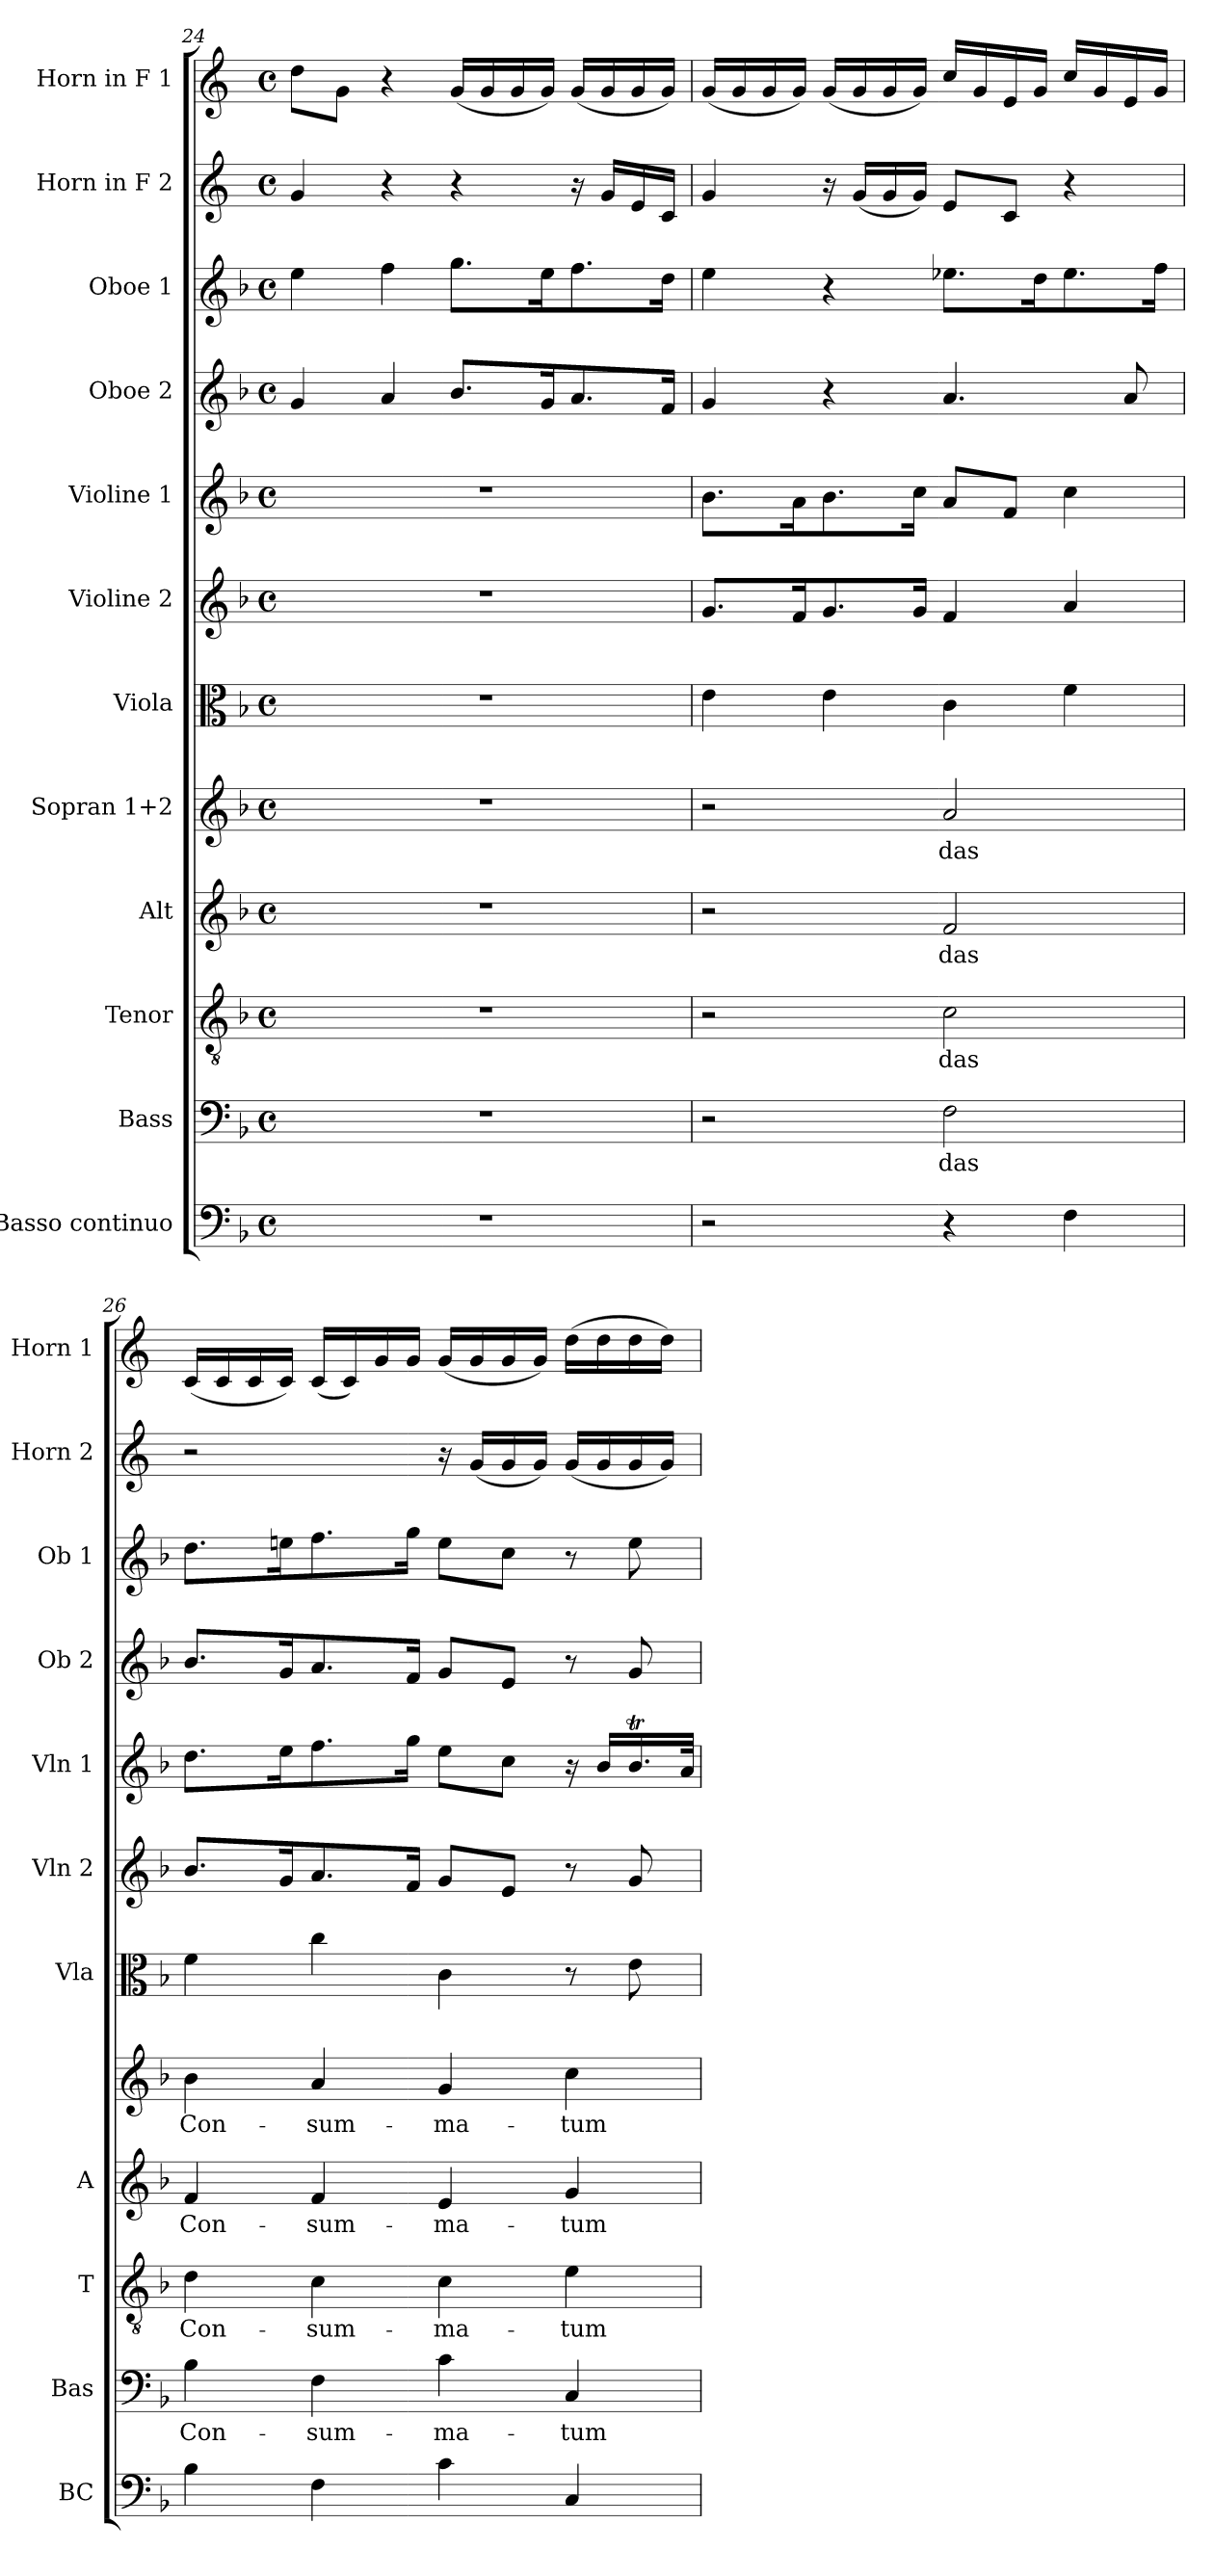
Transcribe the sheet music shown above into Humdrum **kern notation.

**kern	**kern	**text	**kern	**text	**kern	**text	**kern	**text	**kern	**kern	**kern	**kern	**kern	**kern	**kern
*part12	*part11	*part11	*part10	*part10	*part9	*part9	*part8	*part8	*part7	*part6	*part5	*part4	*part3	*part2	*part1
*staff12	*staff11	*staff11	*staff10	*staff10	*staff9	*staff9	*staff8	*staff8	*staff7	*staff6	*staff5	*staff4	*staff3	*staff2	*staff1
*I"Basso continuo	*I"Bass	*	*I"Tenor	*	*I"Alt	*	*I"Sopran 1+2	*	*I"Viola	*I"Violine 2	*I"Violine 1	*I"Oboe 2	*I"Oboe 1	*I"Horn in F 2	*I"Horn in F 1
*I'BC	*I'Bas	*	*I'T	*	*I'A	*	*	*	*I'Vla	*I'Vln 2	*I'Vln 1	*I'Ob 2	*I'Ob 1	*I'Horn 2	*I'Horn 1
*clefF4	*clefF4	*	*clefGv2	*	*clefG2	*	*clefG2	*	*clefC3	*clefG2	*clefG2	*clefG2	*clefG2	*clefG2	*clefG2
*ITrd7c12	*	*	*	*	*	*	*	*	*	*	*	*	*	*ITrd4c7	*ITrd4c7
*k[b-]	*k[b-]	*	*k[b-]	*	*k[b-]	*	*k[b-]	*	*k[b-]	*k[b-]	*k[b-]	*k[b-]	*k[b-]	*k[b-]	*k[b-]
*M4/4	*M4/4	*	*M4/4	*	*M4/4	*	*M4/4	*	*M4/4	*M4/4	*M4/4	*M4/4	*M4/4	*M4/4	*M4/4
*met(c)	*met(c)	*	*met(c)	*	*met(c)	*	*met(c)	*	*met(c)	*met(c)	*met(c)	*met(c)	*met(c)	*met(c)	*met(c)
=24	=24	=24	=24	=24	=24	=24	=24	=24	=24	=24	=24	=24	=24	=24	=24
1r	1r	.	1r	.	1r	.	1r	.	1r	1r	1r	4g/	4ee\	4c/	8g\L
.	.	.	.	.	.	.	.	.	.	.	.	.	.	.	8c\J
.	.	.	.	.	.	.	.	.	.	.	.	4a/	4ff\	4r	4r
.	.	.	.	.	.	.	.	.	.	.	.	8.b-i/L	8.gg\L	4r	(<16c/LL
.	.	.	.	.	.	.	.	.	.	.	.	.	.	.	16c/
.	.	.	.	.	.	.	.	.	.	.	.	.	.	.	16c/
.	.	.	.	.	.	.	.	.	.	.	.	16g/K	16ee\K	.	16c/JJ)
.	.	.	.	.	.	.	.	.	.	.	.	8.a/	8.ff\	16r	(<16c/LL
.	.	.	.	.	.	.	.	.	.	.	.	.	.	16c/LL	16c/
.	.	.	.	.	.	.	.	.	.	.	.	.	.	16A/	16c/
.	.	.	.	.	.	.	.	.	.	.	.	16f/Jk	16dd\Jk	16F/JJ	16c/JJ)
!!LO:PB:g=z
=25	=25	=25	=25	=25	=25	=25	=25	=25	=25	=25	=25	=25	=25	=25	=25
2r	2r	.	2r	.	2r	.	2r	.	4e\	8.g/L	8.b-\L	4g/	4ee\	4c/	(<16c/LL
.	.	.	.	.	.	.	.	.	.	.	.	.	.	.	16c/
.	.	.	.	.	.	.	.	.	.	.	.	.	.	.	16c/
.	.	.	.	.	.	.	.	.	.	16f/K	16a\K	.	.	.	16c/JJ)
.	.	.	.	.	.	.	.	.	4e\	8.g/	8.b-\	4r	4r	16r	(<16c/LL
.	.	.	.	.	.	.	.	.	.	.	.	.	.	(<16c/LL	16c/
.	.	.	.	.	.	.	.	.	.	.	.	.	.	16c/	16c/
.	.	.	.	.	.	.	.	.	.	16g/Jk	16cc\Jk	.	.	16c/JJ)	16c/JJ)
!	!	!LO:LY:b	!	!LO:LY:b	!	!LO:LY:b	!	!LO:LY:b	!	!	!	!	!	!	!
4r	2F\	das	2c\	das	2f/	das	2a/	das	4c\	4f/	8a/L	4.a/	8.ee-X\L	8A/L	16f/LL
.	.	.	.	.	.	.	.	.	.	.	.	.	.	.	16c/
.	.	.	.	.	.	.	.	.	.	.	8f/J	.	.	8F/J	16A/
.	.	.	.	.	.	.	.	.	.	.	.	.	16dd\K	.	16c/JJ
4FF\	.	.	.	.	.	.	.	.	4f\	4a/	4cc\	.	8.ee-\	4r	16f/LL
.	.	.	.	.	.	.	.	.	.	.	.	.	.	.	16c/
.	.	.	.	.	.	.	.	.	.	.	.	8a/	.	.	16A/
.	.	.	.	.	.	.	.	.	.	.	.	.	16ff\Jk	.	16c/JJ
=26	=26	=26	=26	=26	=26	=26	=26	=26	=26	=26	=26	=26	=26	=26	=26
!	!	!LO:LY:b	!	!LO:LY:b	!	!LO:LY:b	!	!LO:LY:b	!	!	!	!	!	!	!
4BB-\	4B-\	Con-	4d\	Con-	4f/	Con-	4b-\	Con-	4f\	8.b-/L	8.dd\L	8.b-/L	8.dd\L	2r	(<16F/LL
.	.	.	.	.	.	.	.	.	.	.	.	.	.	.	16F/
.	.	.	.	.	.	.	.	.	.	.	.	.	.	.	16F/
.	.	.	.	.	.	.	.	.	.	16g/K	16ee\K	16g/K	16eeni\K	.	16F/JJ)
!	!	!LO:LY:b	!	!LO:LY:b	!	!LO:LY:b	!	!LO:LY:b	!	!	!	!	!	!	!
4FF\	4F\	-sum-	4c\	-sum-	4f/	-sum-	4a/	-sum-	4cc\	8.a/	8.ff\	8.a/	8.ff\	.	(<16F/LL
.	.	.	.	.	.	.	.	.	.	.	.	.	.	.	16F/)
.	.	.	.	.	.	.	.	.	.	.	.	.	.	.	16c/
.	.	.	.	.	.	.	.	.	.	16f/Jk	16gg\Jk	16f/Jk	16gg\Jk	.	16c/JJ
!	!	!LO:LY:b	!	!LO:LY:b	!	!LO:LY:b	!	!LO:LY:b	!	!	!	!	!	!	!
4C\	4c\	-ma-	4c\	-ma-	4e/	-ma-	4g/	-ma-	4c\	8g/L	8ee\L	8g/L	8ee\L	16r	(<16c/LL
.	.	.	.	.	.	.	.	.	.	.	.	.	.	(<16c/LL	16c/
.	.	.	.	.	.	.	.	.	.	8e/J	8cc\J	8e/J	8cc\J	16c/	16c/
.	.	.	.	.	.	.	.	.	.	.	.	.	.	16c/JJ)	16c/JJ)
!	!	!LO:LY:b	!	!LO:LY:b	!	!LO:LY:b	!	!LO:LY:b	!	!	!	!	!	!	!
4CC/	4C/	-tum	4e\	-tum	4g/	-tum	4cc\	-tum	8r	8r	16r	8r	8r	(<16c/LL	(>16g\LL
.	.	.	.	.	.	.	.	.	.	.	16b-/LL	.	.	16c/	16g\
.	.	.	.	.	.	.	.	.	8e\	8g/	16.b-T/	8g/	8ee\	16c/	16g\
.	.	.	.	.	.	.	.	.	.	.	.	.	.	16c/JJ)	16g\JJ)
.	.	.	.	.	.	.	.	.	.	.	32a/JJk	.	.	.	.
=	=	=	=	=	=	=	=	=	=	=	=	=	=	=	=
*-	*-	*-	*-	*-	*-	*-	*-	*-	*-	*-	*-	*-	*-	*-	*-
